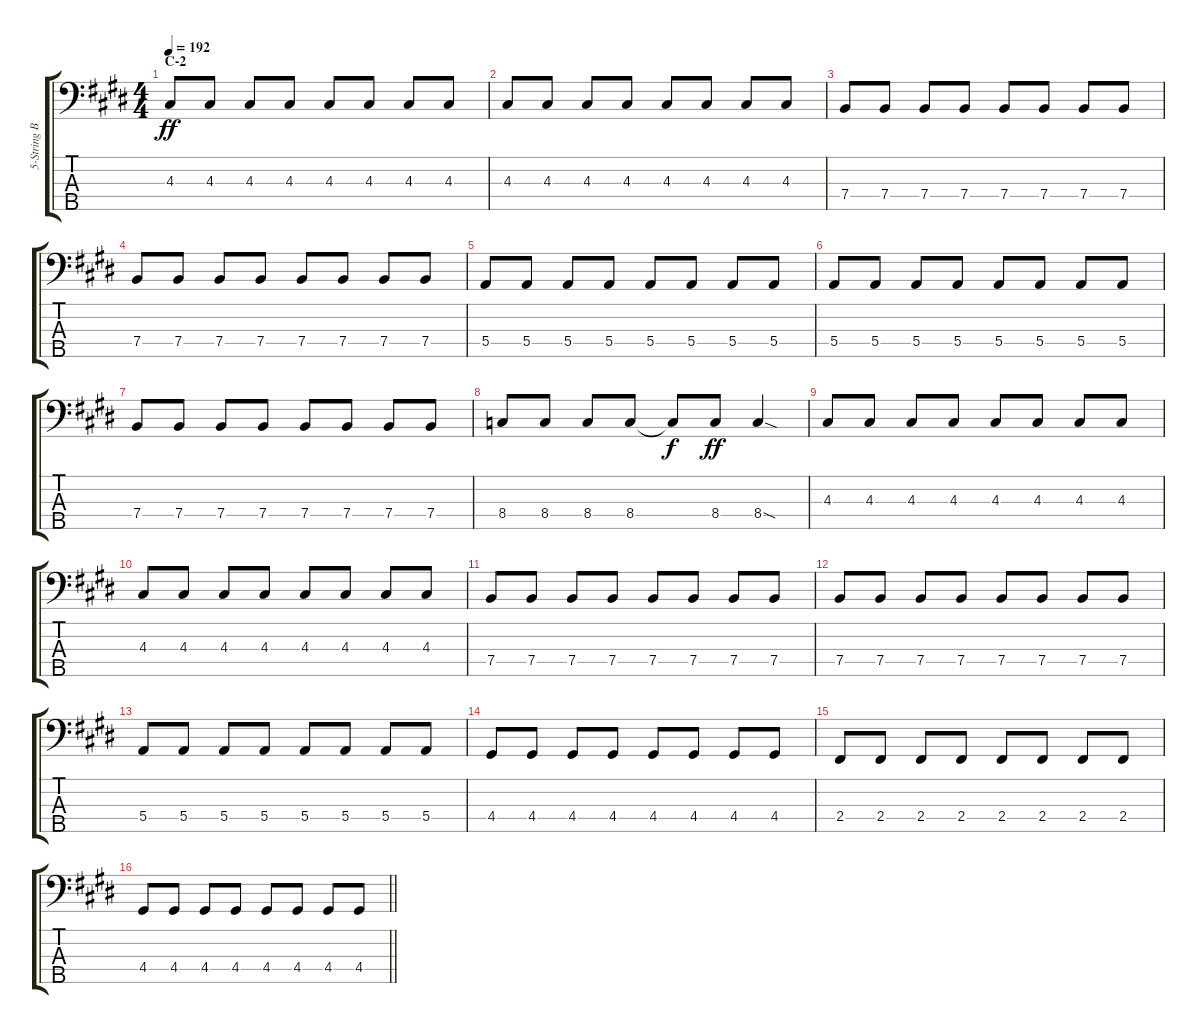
\track ("5-String Bass" "5-String B") {instrument electricbassfinger}
\staff {score tabs}
\tuning (G2 D2 A1 E1 B0) {hide}
\ts (4 4)
\section ("" "C-2")
\tempo 192
\clef f4
\ks e
4.3.8{dy ff} 4.3.8 4.3.8 4.3.8 4.3.8 4.3.8 4.3.8 4.3.8 |
4.3.8 4.3.8 4.3.8 4.3.8 4.3.8 4.3.8 4.3.8 4.3.8 |
7.4.8 7.4.8 7.4.8 7.4.8 7.4.8 7.4.8 7.4.8 7.4.8 |
7.4.8 7.4.8 7.4.8 7.4.8 7.4.8 7.4.8 7.4.8 7.4.8 |
5.4.8 5.4.8 5.4.8 5.4.8 5.4.8 5.4.8 5.4.8 5.4.8 |
5.4.8 5.4.8 5.4.8 5.4.8 5.4.8 5.4.8 5.4.8 5.4.8 |
7.4.8 7.4.8 7.4.8 7.4.8 7.4.8 7.4.8 7.4.8 7.4.8 |
8.4.8 8.4.8 8.4.8 8.4.8 8.4{t}.8{dy f} 8.4.8{dy ff} 8.4{sod}.4 |
4.3.8 4.3.8 4.3.8 4.3.8 4.3.8 4.3.8 4.3.8 4.3.8 |
4.3.8 4.3.8 4.3.8 4.3.8 4.3.8 4.3.8 4.3.8 4.3.8 |
7.4.8 7.4.8 7.4.8 7.4.8 7.4.8 7.4.8 7.4.8 7.4.8 |
7.4.8 7.4.8 7.4.8 7.4.8 7.4.8 7.4.8 7.4.8 7.4.8 |
5.4.8 5.4.8 5.4.8 5.4.8 5.4.8 5.4.8 5.4.8 5.4.8 |
4.4.8 4.4.8 4.4.8 4.4.8 4.4.8 4.4.8 4.4.8 4.4.8 |
2.4.8 2.4.8 2.4.8 2.4.8 2.4.8 2.4.8 2.4.8 2.4.8 |
\barLineRight lightlight
4.4.8 4.4.8 4.4.8 4.4.8 4.4.8 4.4.8 4.4.8 4.4.8
